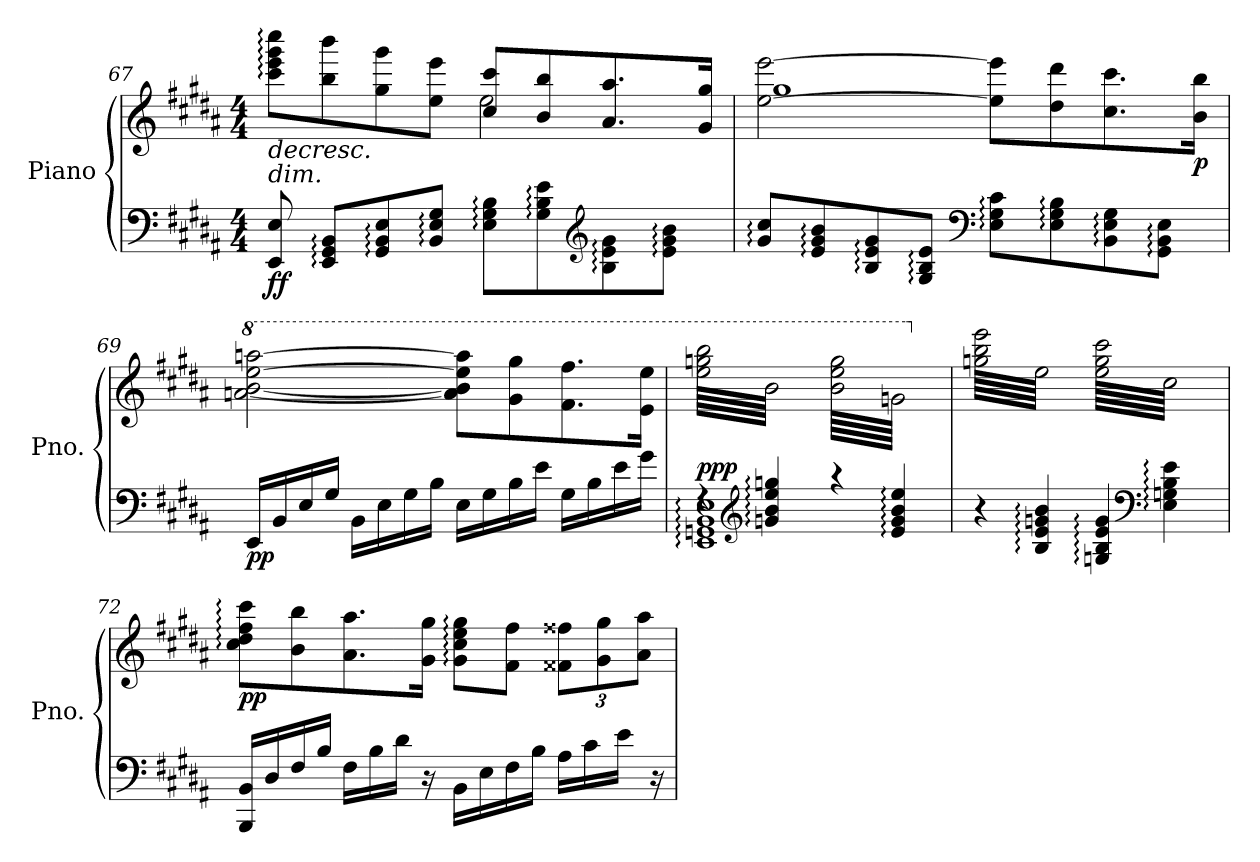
**kern	**kern	**dynam
*part1	*part1	*part1
*staff2	*staff1	*staff1/2
*I"Piano	*	*
*I'Pno.	*	*
!!LO:PB:g=z
*clefF4	*clefG2	*
*k[f#c#g#d#a#]	*k[f#c#g#d#a#]	*
*M4/4	*M4/4	*
=67	=67	=67
!LO:TX:a:i:t=dim.	!	!
!	!	!LO:HP:b
*	*^	*
!	!	!	!LO:DY:n=1:b=2
!	!	!	!LO:DY:n=2:b
8EE/ 8E/	8ccc#\: 8eee\: 8ggg#\: 8cccc#\:L	2ryy	> f f
8EE/: 8GG#/: 8BB/:L	8bb\ 8bbb\	.	.
8GG#/: 8BB/: 8E/:	8gg#\ 8ggg#\	.	.
8BB/: 8E/: 8G#/:J	8ee\ 8eee\J	.	.
8E\: 8G#\: 8B\:L	8cc#/ 8ccc#/L	2ee\	.
8G#\: 8B\: 8e\:	8b/ 8bb/	.	.
*clefG2	*	*	*
8B\: 8e\: 8g#\:	8.a#/ 8.aa#/	.	.
8e\: 8g#\: 8b\:J	.	.	.
.	16g#/ 16gg#/Jk	.	.
=68	=68	=68	=68
8g#/: 8cc#/:L	[2ee\ [2eee\	1gg#	.
8e/: 8g#/: 8b/:	.	.	.
8B/: 8e/: 8g#/:	.	.	.
8G#/: 8B/: 8e/:J	.	.	.
*clefF4	*	*	*
8E\: 8G#\: 8c#\:L	8ee\] 8eee\]L	.	.
8E\: 8G#\: 8B\:	8dd#\ 8ddd#\	.	.
8BB\: 8E\: 8G#\:	8.cc#\ 8.ccc#\	.	.
8GG#\: 8BB\: 8E\:J	.	.	.
!	!	!	!LO:DY:b
.	16b\ 16bb\Jk	.	p
*	*v	*v	*
.	.	]
=69	=69	=69
*	*8va	*
!	!	!LO:DY:b=2
!	!	!LO:DY:n=1:b
16EE/LL	[2aan\ [2bb\ [2eee\ [2aaan\	p p
16BB/	.	.
16E/	.	.
16G#/JJ	.	.
16BB\LL	.	.
16E\	.	.
16G#\	.	.
16B\JJ	.	.
16E\LL	8aa\] 8bb\] 8eee\] 8aaa\]L	.
16G#\	.	.
16B\	8gg#\ 8ggg#\	.
16e\JJ	.	.
16G#\LL	8.ff#\ 8.fff#\	.
16B\	.	.
16e\	.	.
16g#\JJ	16ee\ 16eee\Jk	.
!!LO:LB:g=z
=70	=70	=70
*^	*	*
!	!	!	!LO:DY:a=2
!	!	!	!LO:DY:n=1:a
*	*	*tremolo	*
4rF	1EE: 1GGn: 1BB: 1E:	64eee\ 64gggn\ 64bbb\LLLL	p pp
.	.	64bb\	.
.	.	64eee\ 64gggn\ 64bbb\	.
.	.	64bb\	.
.	.	64eee\ 64gggn\ 64bbb\	.
.	.	64bb\	.
.	.	64eee\ 64gggn\ 64bbb\	.
.	.	64bb\	.
.	.	64eee\ 64gggn\ 64bbb\	.
.	.	64bb\	.
.	.	64eee\ 64gggn\ 64bbb\	.
.	.	64bb\	.
.	.	64eee\ 64gggn\ 64bbb\	.
.	.	64bb\	.
.	.	64eee\ 64gggn\ 64bbb\	.
.	.	64bb\	.
*clefG2	*	*	*
4gn/: 4b/: 4ee/: 4ggn/:	.	64eee\ 64gggn\ 64bbb\	.
.	.	64bb\	.
.	.	64eee\ 64gggn\ 64bbb\	.
.	.	64bb\	.
.	.	64eee\ 64gggn\ 64bbb\	.
.	.	64bb\	.
.	.	64eee\ 64gggn\ 64bbb\	.
.	.	64bb\	.
.	.	64eee\ 64gggn\ 64bbb\	.
.	.	64bb\	.
.	.	64eee\ 64gggn\ 64bbb\	.
.	.	64bb\	.
.	.	64eee\ 64gggn\ 64bbb\	.
.	.	64bb\	.
.	.	64eee\ 64gggn\ 64bbb\	.
.	.	64bb\JJJJ	.
4r	.	64bb\ 64eee\ 64ggg\LLLL	.
.	.	64ggn\	.
.	.	64bb\ 64eee\ 64ggg\	.
.	.	64ggn\	.
.	.	64bb\ 64eee\ 64ggg\	.
.	.	64ggn\	.
.	.	64bb\ 64eee\ 64ggg\	.
.	.	64ggn\	.
.	.	64bb\ 64eee\ 64ggg\	.
.	.	64ggn\	.
.	.	64bb\ 64eee\ 64ggg\	.
.	.	64ggn\	.
.	.	64bb\ 64eee\ 64ggg\	.
.	.	64ggn\	.
.	.	64bb\ 64eee\ 64ggg\	.
.	.	64ggn\	.
4e/: 4g/: 4b/: 4ee/:	.	64bb\ 64eee\ 64ggg\	.
.	.	64ggn\	.
.	.	64bb\ 64eee\ 64ggg\	.
.	.	64ggn\	.
.	.	64bb\ 64eee\ 64ggg\	.
.	.	64ggn\	.
.	.	64bb\ 64eee\ 64ggg\	.
.	.	64ggn\	.
.	.	64bb\ 64eee\ 64ggg\	.
.	.	64ggn\	.
.	.	64bb\ 64eee\ 64ggg\	.
.	.	64ggn\	.
.	.	64bb\ 64eee\ 64ggg\	.
.	.	64ggn\	.
.	.	64bb\ 64eee\ 64ggg\	.
.	.	64ggn\JJJJ	.
*v	*v	*	*
=71	=71	=71
*	*X8va	*
4r	64ggn\ 64bb\ 64eee\LLLL	.
.	64ee\	.
.	64ggn\ 64bb\ 64eee\	.
.	64ee\	.
.	64ggn\ 64bb\ 64eee\	.
.	64ee\	.
.	64ggn\ 64bb\ 64eee\	.
.	64ee\	.
.	64ggn\ 64bb\ 64eee\	.
.	64ee\	.
.	64ggn\ 64bb\ 64eee\	.
.	64ee\	.
.	64ggn\ 64bb\ 64eee\	.
.	64ee\	.
.	64ggn\ 64bb\ 64eee\	.
.	64ee\	.
4B/: 4e/: 4gn/: 4b/:	64ggn\ 64bb\ 64eee\	.
.	64ee\	.
.	64ggn\ 64bb\ 64eee\	.
.	64ee\	.
.	64ggn\ 64bb\ 64eee\	.
.	64ee\	.
.	64ggn\ 64bb\ 64eee\	.
.	64ee\	.
.	64ggn\ 64bb\ 64eee\	.
.	64ee\	.
.	64ggn\ 64bb\ 64eee\	.
.	64ee\	.
.	64ggn\ 64bb\ 64eee\	.
.	64ee\	.
.	64ggn\ 64bb\ 64eee\	.
.	64ee\JJJJ	.
4Gn/: 4B/: 4e/: 4g/:	64ee\ 64gg\ 64ccc#\LLLL	.
.	64cc#\	.
.	64ee\ 64gg\ 64ccc#\	.
.	64cc#\	.
.	64ee\ 64gg\ 64ccc#\	.
.	64cc#\	.
.	64ee\ 64gg\ 64ccc#\	.
.	64cc#\	.
.	64ee\ 64gg\ 64ccc#\	.
.	64cc#\	.
.	64ee\ 64gg\ 64ccc#\	.
.	64cc#\	.
.	64ee\ 64gg\ 64ccc#\	.
.	64cc#\	.
.	64ee\ 64gg\ 64ccc#\	.
.	64cc#\	.
*clefF4	*	*
4E\: 4Gn\: 4B\: 4e\:	64ee\ 64gg\ 64ccc#\	.
.	64cc#\	.
.	64ee\ 64gg\ 64ccc#\	.
.	64cc#\	.
.	64ee\ 64gg\ 64ccc#\	.
.	64cc#\	.
.	64ee\ 64gg\ 64ccc#\	.
.	64cc#\	.
.	64ee\ 64gg\ 64ccc#\	.
.	64cc#\	.
.	64ee\ 64gg\ 64ccc#\	.
.	64cc#\	.
.	64ee\ 64gg\ 64ccc#\	.
.	64cc#\	.
.	64ee\ 64gg\ 64ccc#\	.
.	64cc#\JJJJ	.
*	*Xtremolo	*
=72	=72	=72
!	!	!LO:DY:b
16BBB/ 16BB/LL	8cc#\: 8dd#\: 8ff#\: 8ccc#\:L	pp
.	.	.
.	.	.
.	.	.
16D#/	.	.
.	.	.
.	.	.
.	.	.
16F#/	8b\ 8bb\	.
.	.	.
.	.	.
.	.	.
16B/JJ	.	.
.	.	.
.	.	.
.	.	.
16F#\LL	8.a#\ 8.aa#\	.
16B\	.	.
16d#\JJ	.	.
16r	16g#\ 16gg#\Jk	.
16BB\LL	8g#\: 8cc#\: 8ee\: 8gg#\:L	.
16E\	.	.
16F#\	8f#\ 8ff#\J	.
16B\JJ	.	.
*	*Xbrackettup	*
16A#\LL	12f##X\ 12ff##X\L	.
16c#\	.	.
.	12g#\ 12gg#\	.
16e\JJ	.	.
.	12a#\ 12aa#\J	.
16r	.	.
=	=	=
*-	*-	*-
